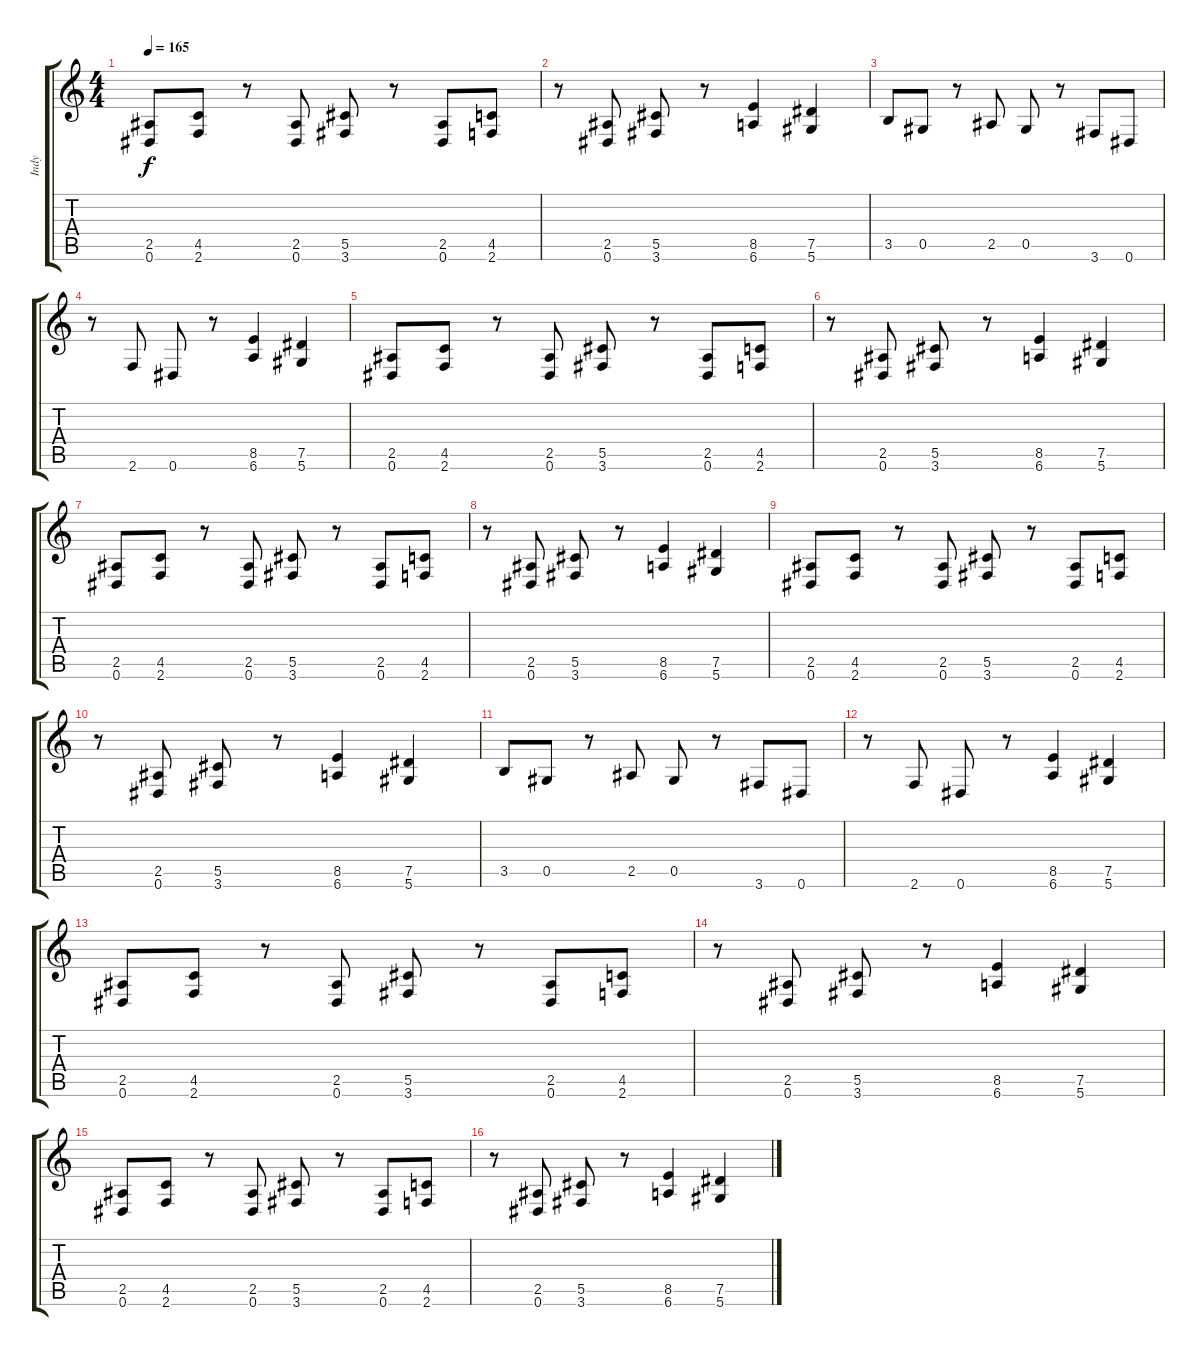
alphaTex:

\track ("Indy" "Indy") {instrument overdrivenguitar}
\staff {score tabs}
\tuning (Eb4 Bb3 Gb3 Db3 Ab2 Eb2) {hide}
\ts (4 4)
\tempo 165
\clef g2
\ks c
(2.5 0.6).8{dy f} (4.5 2.6).8 r.8 (2.5 0.6).8 (5.5 3.6).8 r.8 (2.5 0.6).8 (4.5 2.6).8 |
r.8 (2.5 0.6).8 (5.5 3.6).8 r.8 (8.5 6.6).4 (7.5 5.6).4 |
3.5.8 0.5.8 r.8 2.5.8 0.5.8 r.8 3.6.8 0.6.8 |
r.8 2.6.8 0.6.8 r.8 (8.5 6.6).4 (7.5 5.6).4 |
(2.5 0.6).8 (4.5 2.6).8 r.8 (2.5 0.6).8 (5.5 3.6).8 r.8 (2.5 0.6).8 (4.5 2.6).8 |
r.8 (2.5 0.6).8 (5.5 3.6).8 r.8 (8.5 6.6).4 (7.5 5.6).4 |
(2.5 0.6).8 (4.5 2.6).8 r.8 (2.5 0.6).8 (5.5 3.6).8 r.8 (2.5 0.6).8 (4.5 2.6).8 |
r.8 (2.5 0.6).8 (5.5 3.6).8 r.8 (8.5 6.6).4 (7.5 5.6).4 |
(2.5 0.6).8 (4.5 2.6).8 r.8 (2.5 0.6).8 (5.5 3.6).8 r.8 (2.5 0.6).8 (4.5 2.6).8 |
r.8 (2.5 0.6).8 (5.5 3.6).8 r.8 (8.5 6.6).4 (7.5 5.6).4 |
3.5.8 0.5.8 r.8 2.5.8 0.5.8 r.8 3.6.8 0.6.8 |
r.8 2.6.8 0.6.8 r.8 (8.5 6.6).4 (7.5 5.6).4 |
(2.5 0.6).8 (4.5 2.6).8 r.8 (2.5 0.6).8 (5.5 3.6).8 r.8 (2.5 0.6).8 (4.5 2.6).8 |
r.8 (2.5 0.6).8 (5.5 3.6).8 r.8 (8.5 6.6).4 (7.5 5.6).4 |
(2.5 0.6).8 (4.5 2.6).8 r.8 (2.5 0.6).8 (5.5 3.6).8 r.8 (2.5 0.6).8 (4.5 2.6).8 |
r.8 (2.5 0.6).8 (5.5 3.6).8 r.8 (8.5 6.6).4 (7.5 5.6).4
